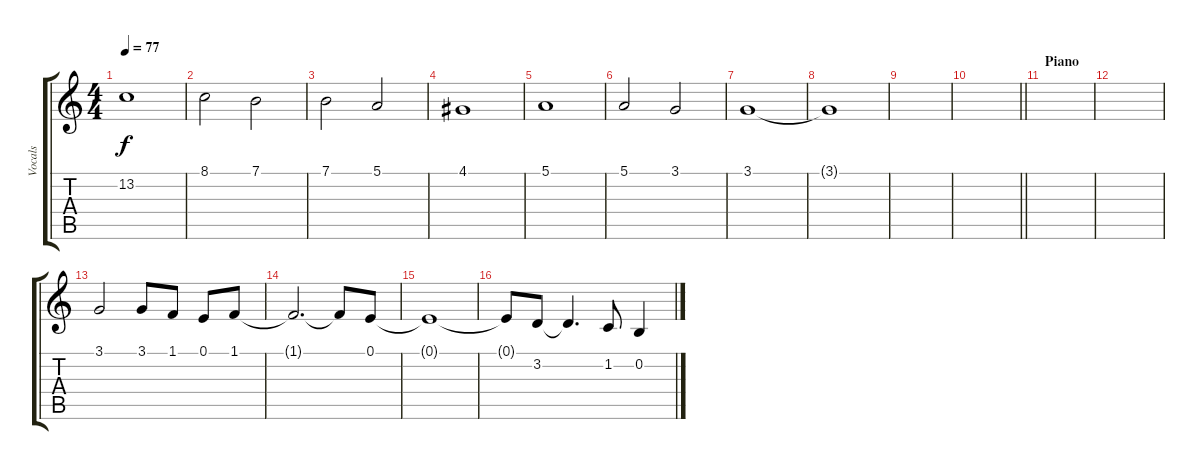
\track ("Vocals" "Vocals") {instrument lead6voice}
\staff {score tabs}
\tuning (E4 B3 G3 D3 A2 E2) {hide}
\ts (4 4)
\tempo 77
\clef g2
\ks c
13.2.1{dy f volume 10} |
8.1.2 7.1.2 |
7.1.2 5.1.2 |
4.1.1 |
5.1.1 |
5.1.2 3.1.2 |
3.1.1{volume 5} |
3.1{t}.1 |
|
\barLineRight lightlight
|
\section ("" "Piano")
|
|
3.1.2{volume 9} 3.1.8 1.1.8 0.1.8 1.1.8 |
1.1{t}.2{d} 1.1{t}.8 0.1.8 |
0.1{t}.1 |
0.1{t}.8 3.2.8 3.2{t}.4{d} 1.2.8 0.2.4
